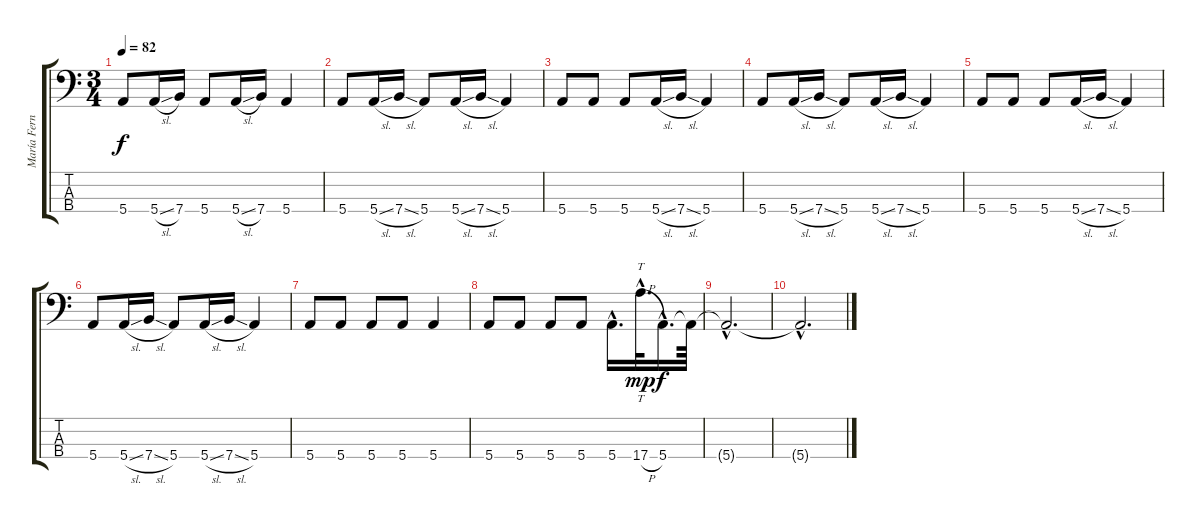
\track ("María Fernanda (bajo)" "María Fern") {instrument electricbassfinger}
\staff {score tabs}
\tuning (G2 D2 A1 E1) {hide}
\ts (3 4)
\tempo 82
\clef f4
\ks c
5.4.8{dy f} 5.4{sl}.16 7.4.16 5.4.8 5.4{sl}.16 7.4.16 5.4.4 |
5.4.8 5.4{sl}.16 7.4{sl}.16 5.4.8 5.4{sl}.16 7.4{sl}.16 5.4.4 |
5.4.8{volume 11} 5.4.8 5.4.8 5.4{sl}.16 7.4{sl}.16 5.4.4 |
5.4.8 5.4{sl}.16 7.4{sl}.16 5.4.8 5.4{sl}.16 7.4{sl}.16 5.4.4 |
5.4.8 5.4.8 5.4.8 5.4{sl}.16 7.4{sl}.16 5.4.4 |
5.4.8 5.4{sl}.16 7.4{sl}.16 5.4.8 5.4{sl}.16 7.4{sl}.16 5.4.4 |
5.4.8{volume 10} 5.4.8 5.4.8 5.4.8 5.4.4 |
5.4.8 5.4.8 5.4.8 5.4.8 5.4{hac}.16{d} 17.4{h hac}.32{tt d dy mp} 5.4{hac}.16{d dy f} 5.4{t}.64 |
5.4{hac t}.2{d} |
5.4{hac t}.2{d}
